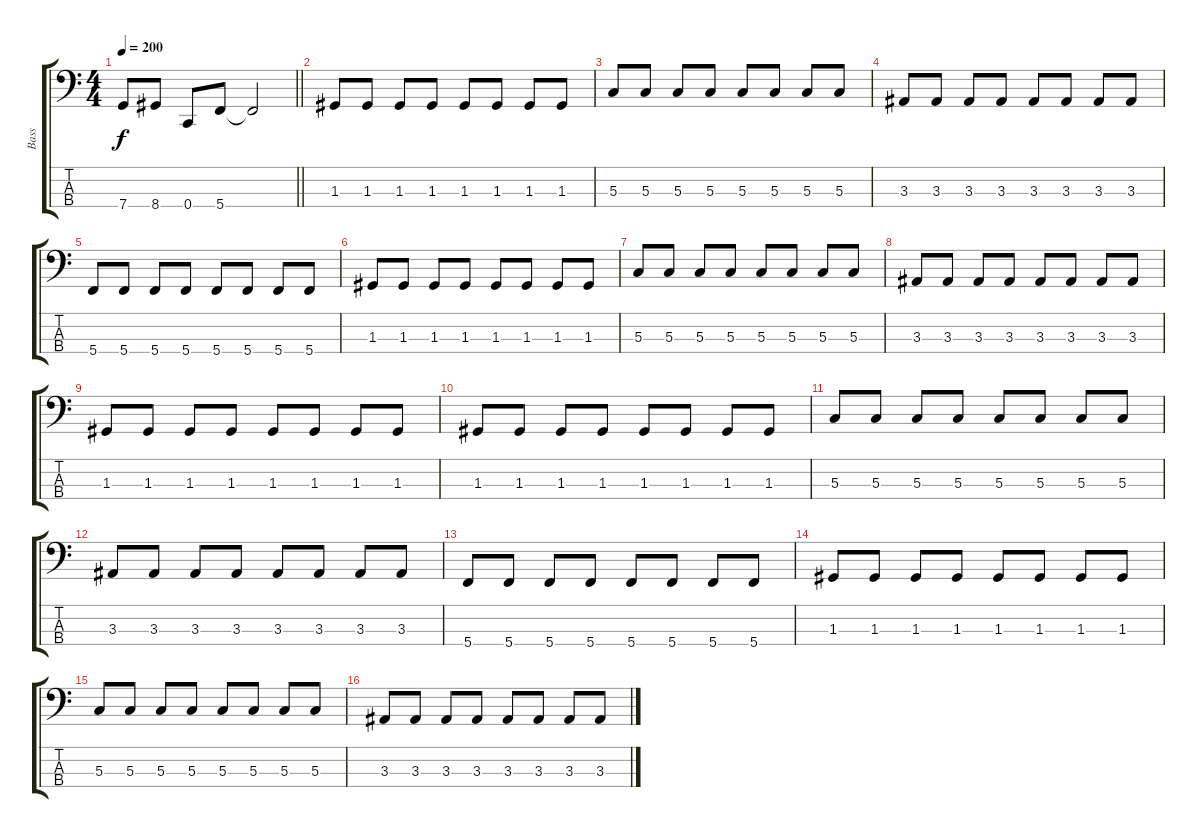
\track ("Bass" "Bass") {instrument electricbassfinger}
\staff {score tabs}
\tuning (F2 C2 G1 C1) {hide}
\ts (4 4)
\tempo 200
\clef f4
\barLineRight lightlight
\ks c
7.4.8{dy f} 8.4.8 0.4.8 5.4.8 5.4{t}.2 |
1.3.8 1.3.8 1.3.8 1.3.8 1.3.8 1.3.8 1.3.8 1.3.8 |
5.3.8 5.3.8 5.3.8 5.3.8 5.3.8 5.3.8 5.3.8 5.3.8 |
3.3.8 3.3.8 3.3.8 3.3.8 3.3.8 3.3.8 3.3.8 3.3.8 |
5.4.8 5.4.8 5.4.8 5.4.8 5.4.8 5.4.8 5.4.8 5.4.8 |
1.3.8 1.3.8 1.3.8 1.3.8 1.3.8 1.3.8 1.3.8 1.3.8 |
5.3.8 5.3.8 5.3.8 5.3.8 5.3.8 5.3.8 5.3.8 5.3.8 |
3.3.8 3.3.8 3.3.8 3.3.8 3.3.8 3.3.8 3.3.8 3.3.8 |
1.3.8 1.3.8 1.3.8 1.3.8 1.3.8 1.3.8 1.3.8 1.3.8 |
1.3.8 1.3.8 1.3.8 1.3.8 1.3.8 1.3.8 1.3.8 1.3.8 |
5.3.8 5.3.8 5.3.8 5.3.8 5.3.8 5.3.8 5.3.8 5.3.8 |
3.3.8 3.3.8 3.3.8 3.3.8 3.3.8 3.3.8 3.3.8 3.3.8 |
5.4.8 5.4.8 5.4.8 5.4.8 5.4.8 5.4.8 5.4.8 5.4.8 |
1.3.8 1.3.8 1.3.8 1.3.8 1.3.8 1.3.8 1.3.8 1.3.8 |
5.3.8 5.3.8 5.3.8 5.3.8 5.3.8 5.3.8 5.3.8 5.3.8 |
3.3.8 3.3.8 3.3.8 3.3.8 3.3.8 3.3.8 3.3.8 3.3.8
